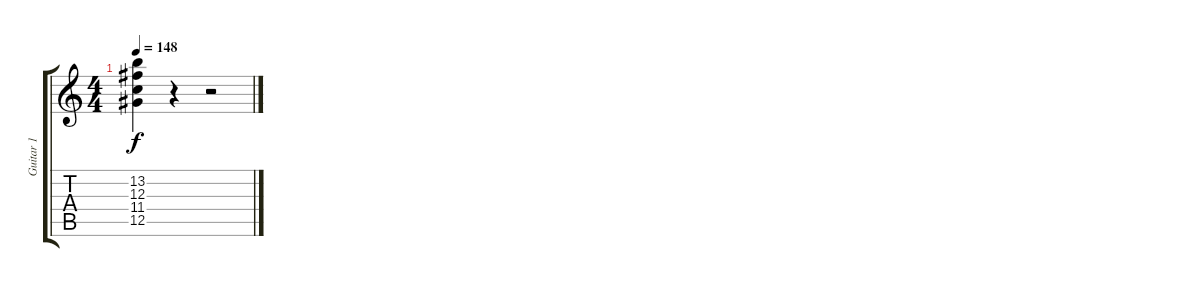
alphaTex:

\track ("Guitar 1" "Guitar 1") {instrument overdrivenguitar}
\staff {score tabs}
\tuning (Eb4 Bb3 Gb3 Db3 Ab2 Eb2) {hide}
\ts (4 4)
\tempo 148
\clef g2
\ks c
(13.2 12.3 11.4 12.5).4{dy f} r.4 r.2
